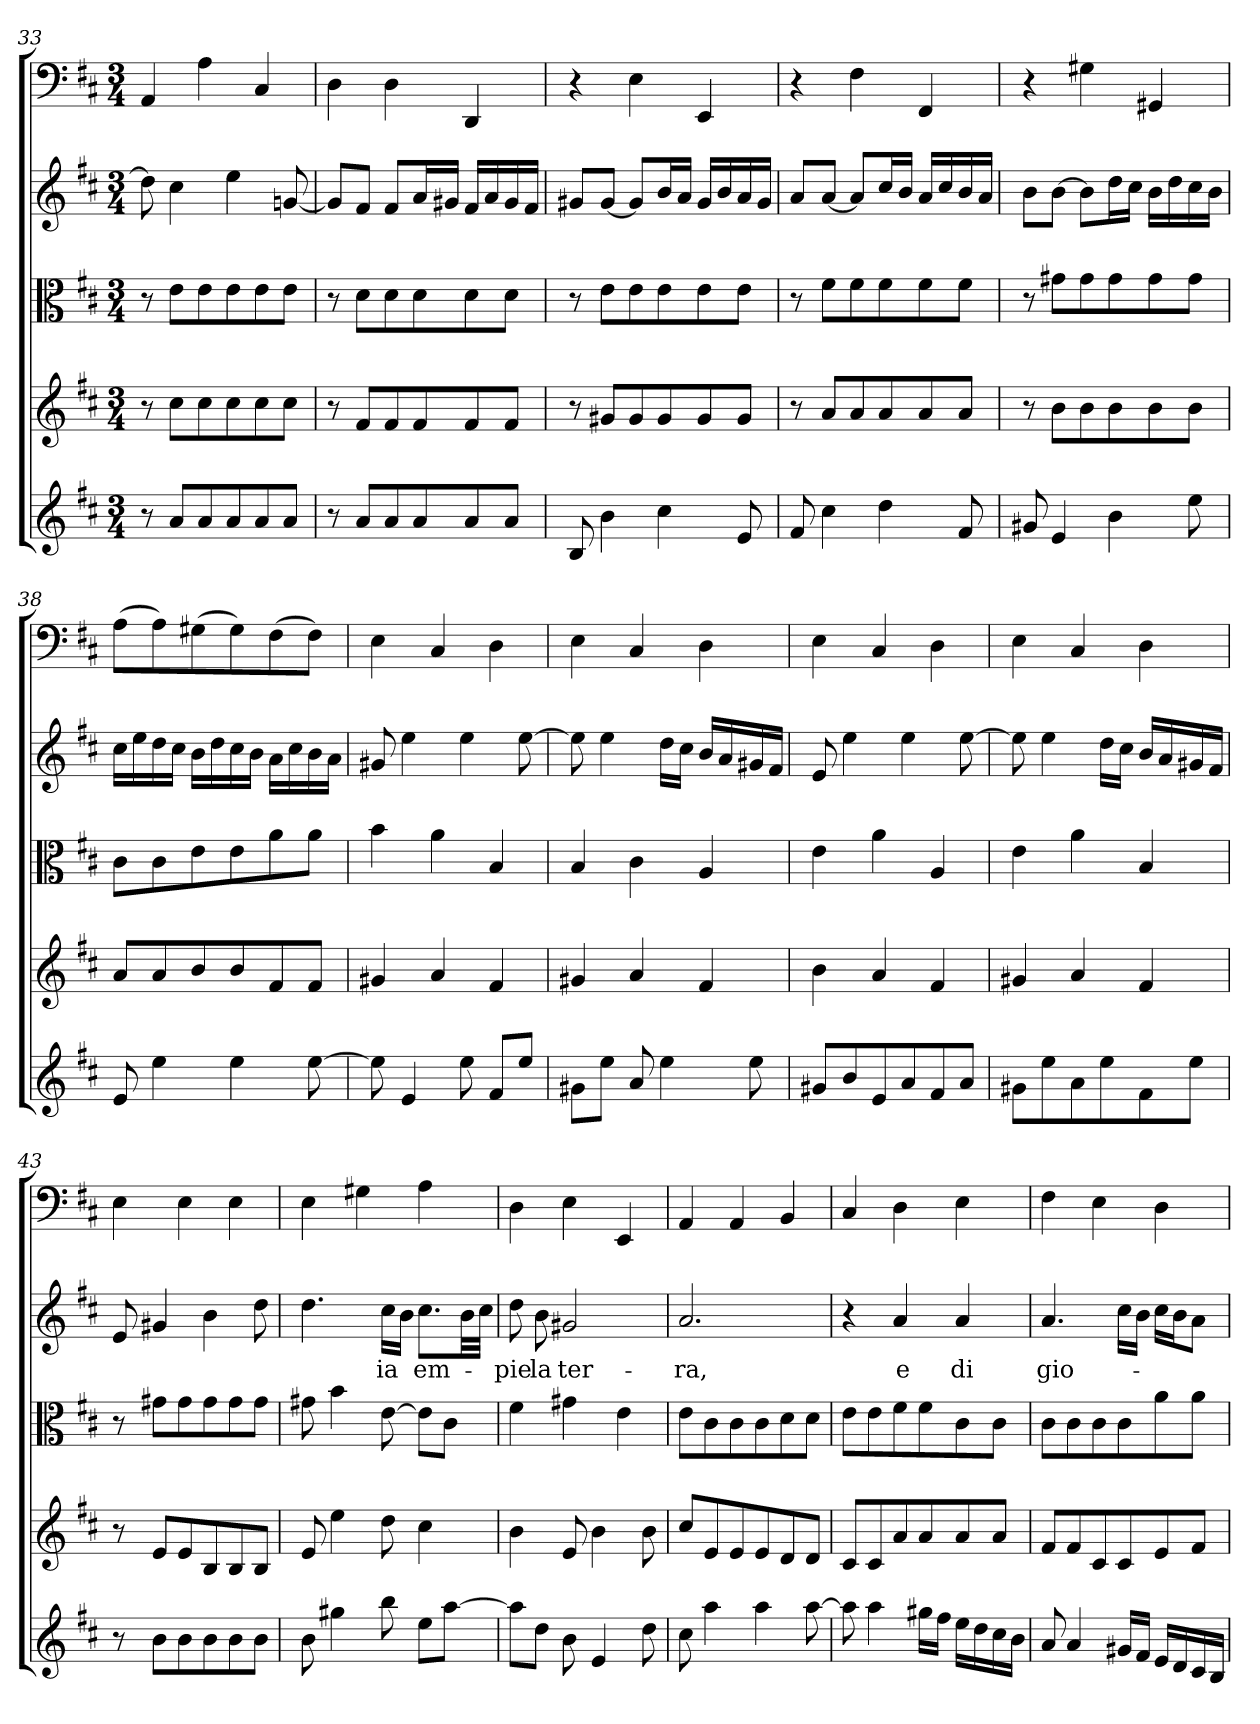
**kern	**kern	**kern	**kern	**text	**kern
*part5	*part4	*part3	*part2	*part2	*part1
*staff5	*staff4	*staff3	*staff2	*staff2	*staff1
*clefG2	*clefG2	*clefC3	*clefG2	*	*clefF4
*k[f#c#]	*k[f#c#]	*k[f#c#]	*k[f#c#]	*	*k[f#c#]
*D:	*D:	*D:	*D:	*	*D:
*M3/4	*M3/4	*M3/4	*M3/4	*	*M3/4
=33	=33	=33	=33	=33	=33
8r	8r	8r	8dd\]	.	4AA/
8a/L	8cc#\L	8e\L	4cc#\	.	.
8a/	8cc#\	8e\	.	.	4A\
8a/	8cc#\	8e\	4ee\	.	.
8a/	8cc#\	8e\	.	.	4C#/
8a/J	8cc#\J	8e\J	[8gn/	.	.
=34	=34	=34	=34	=34	=34
8r	8r	8r	8g/L]	.	4D\
8a/L	8f#/L	8d\L	8f#/J	.	.
8a/	8f#/	8d\	8f#/L	.	4D\
8a/	8f#/	8d\	16a/L	.	.
.	.	.	16g#X/JJ	.	.
8a/	8f#/	8d\	16f#/LL	.	4DD/
.	.	.	16a/	.	.
8a/J	8f#/J	8d\J	16g#/	.	.
.	.	.	16f#/JJ	.	.
=35	=35	=35	=35	=35	=35
8B/	8r	8r	8g#X/L	.	4r
4b\	8g#X/L	8e\L	[8g#/J	.	.
.	8g#/	8e\	8g#/L]	.	4E\
4cc#\	8g#/	8e\	16b/L	.	.
.	.	.	16a/JJ	.	.
.	8g#/	8e\	16g#/LL	.	4EE/
.	.	.	16b/	.	.
8e/	8g#/J	8e\J	16a/	.	.
.	.	.	16g#/JJ	.	.
=36	=36	=36	=36	=36	=36
8f#/	8r	8r	8a/L	.	4r
4cc#\	8a/L	8f#\L	[8a/J	.	.
.	8a/	8f#\	8a/L]	.	4F#\
4dd\	8a/	8f#\	16cc#/L	.	.
.	.	.	16b/JJ	.	.
.	8a/	8f#\	16a/LL	.	4FF#/
.	.	.	16cc#/	.	.
8f#/	8a/J	8f#\J	16b/	.	.
.	.	.	16a/JJ	.	.
=37	=37	=37	=37	=37	=37
8g#X/	8r	8r	8b\L	.	4r
4e/	8b\L	8g#X\L	[8b\J	.	.
.	8b\	8g#\	8b\L]	.	4G#X\
4b\	8b\	8g#\	16dd\L	.	.
.	.	.	16cc#\JJ	.	.
.	8b\	8g#\	16b\LL	.	4GG#X/
.	.	.	16dd\	.	.
8ee\	8b\J	8g#\J	16cc#\	.	.
.	.	.	16b\JJ	.	.
=38	=38	=38	=38	=38	=38
8e/	8a/L	8c#\L	16cc#\LL	.	(8A\L
.	.	.	16ee\	.	.
4ee\	8a/	8c#\	16dd\	.	8A\)
.	.	.	16cc#\JJ	.	.
.	8b/	8e\	16b\LL	.	(8G#X\
.	.	.	16dd\	.	.
4ee\	8b/	8e\	16cc#\	.	8G#\)
.	.	.	16b\JJ	.	.
.	8f#/	8a\	16a\LL	.	(8F#\
.	.	.	16cc#\	.	.
[8ee\	8f#/J	8a\J	16b\	.	8F#\J)
.	.	.	16a\JJ	.	.
=39	=39	=39	=39	=39	=39
8ee\]	4g#X/	4b\	8g#X/	.	4E\
4e/	.	.	4ee\	.	.
.	4a/	4a\	.	.	4C#/
8ee\	.	.	4ee\	.	.
8f#/L	4f#/	4B/	.	.	4D\
8ee/J	.	.	[8ee\	.	.
=40	=40	=40	=40	=40	=40
8g#X\L	4g#X/	4B/	8ee\]	.	4E\
8ee\J	.	.	4ee\	.	.
8a/	4a/	4c#\	.	.	4C#/
4ee\	.	.	16dd\LL	.	.
.	.	.	16cc#\JJ	.	.
.	4f#/	4A/	16b/LL	.	4D\
.	.	.	16a/	.	.
8ee\	.	.	16g#X/	.	.
.	.	.	16f#/JJ	.	.
=41	=41	=41	=41	=41	=41
8g#X/L	4b\	4e\	8e/	.	4E\
8b/	.	.	4ee\	.	.
8e/	4a/	4a\	.	.	4C#/
8a/	.	.	4ee\	.	.
8f#/	4f#/	4A/	.	.	4D\
8a/J	.	.	[8ee\	.	.
=42	=42	=42	=42	=42	=42
8g#X\L	4g#X/	4e\	8ee\]	.	4E\
8ee\	.	.	4ee\	.	.
8a\	4a/	4a\	.	.	4C#/
8ee\	.	.	16dd\LL	.	.
.	.	.	16cc#\JJ	.	.
8f#\	4f#/	4B/	16b/LL	.	4D\
.	.	.	16a/	.	.
8ee\J	.	.	16g#X/	.	.
.	.	.	16f#/JJ	.	.
=43	=43	=43	=43	=43	=43
8r	8r	8r	8e/	.	4E\
8b\L	8e/L	8g#X\L	4g#X/	.	.
8b\	8e/	8g#\	.	.	4E\
8b\	8B/	8g#\	4b\	.	.
8b\	8B/	8g#\	.	.	4E\
8b\J	8B/J	8g#\J	8dd\	.	.
=44	=44	=44	=44	=44	=44
8b\	8e/	8g#X\	4.dd\	.	4E\
4gg#X\	4ee\	4b\	.	.	.
.	.	.	.	.	4G#X\
8bb\	8dd\	[8e\	16cc#\LL	-ia	.
.	.	.	16b\JJ	.	.
8ee\L	4cc#\	8e\L]	8.cc#\L	em-	4A\
[8aa\J	.	8c#\J	.	.	.
.	.	.	32b\LL	.	.
.	.	.	32cc#\JJJ	.	.
=45	=45	=45	=45	=45	=45
8aa\L]	4b\	4f#\	8dd\	-pie	4D\
8dd\J	.	.	8b\	la	.
8b\	8e/	4g#X\	2g#X/	ter-	4E\
4e/	4b\	.	.	.	.
.	.	4e\	.	.	4EE/
8dd\	8b\	.	.	.	.
=46	=46	=46	=46	=46	=46
8cc#\	8cc#/L	8e\L	2.a/	-ra,	4AA/
4aa\	8e/	8c#\	.	.	.
.	8e/	8c#\	.	.	4AA/
4aa\	8e/	8c#\	.	.	.
.	8d/	8d\	.	.	4BB/
[8aa\	8d/J	8d\J	.	.	.
=47	=47	=47	=47	=47	=47
8aa\]	8c#/L	8e\L	4r	.	4C#/
4aa\	8c#/	8e\	.	.	.
.	8a/	8f#\	4a/	e	4D\
16gg#X\LL	8a/	8f#\	.	.	.
16ff#\JJ	.	.	.	.	.
16ee\LL	8a/	8c#\	4a/	di	4E\
16dd\	.	.	.	.	.
16cc#\	8a/J	8c#\J	.	.	.
16b\JJ	.	.	.	.	.
=48	=48	=48	=48	=48	=48
8a/	8f#/L	8c#\L	4.a/	gio-	4F#\
4a/	8f#/	8c#\	.	.	.
.	8c#/	8c#\	.	.	4E\
16g#X/LL	8c#/	8c#\	16cc#\LL	.	.
16f#/JJ	.	.	16b\JJ	.	.
16e/LL	8e/	8a\	16cc#\LL	.	4D\
16d/	.	.	16b\J	.	.
16c#/	8f#/J	8a\J	8a\J	.	.
16B/JJ	.	.	.	.	.
=	=	=	=	=	=
*-	*-	*-	*-	*-	*-
